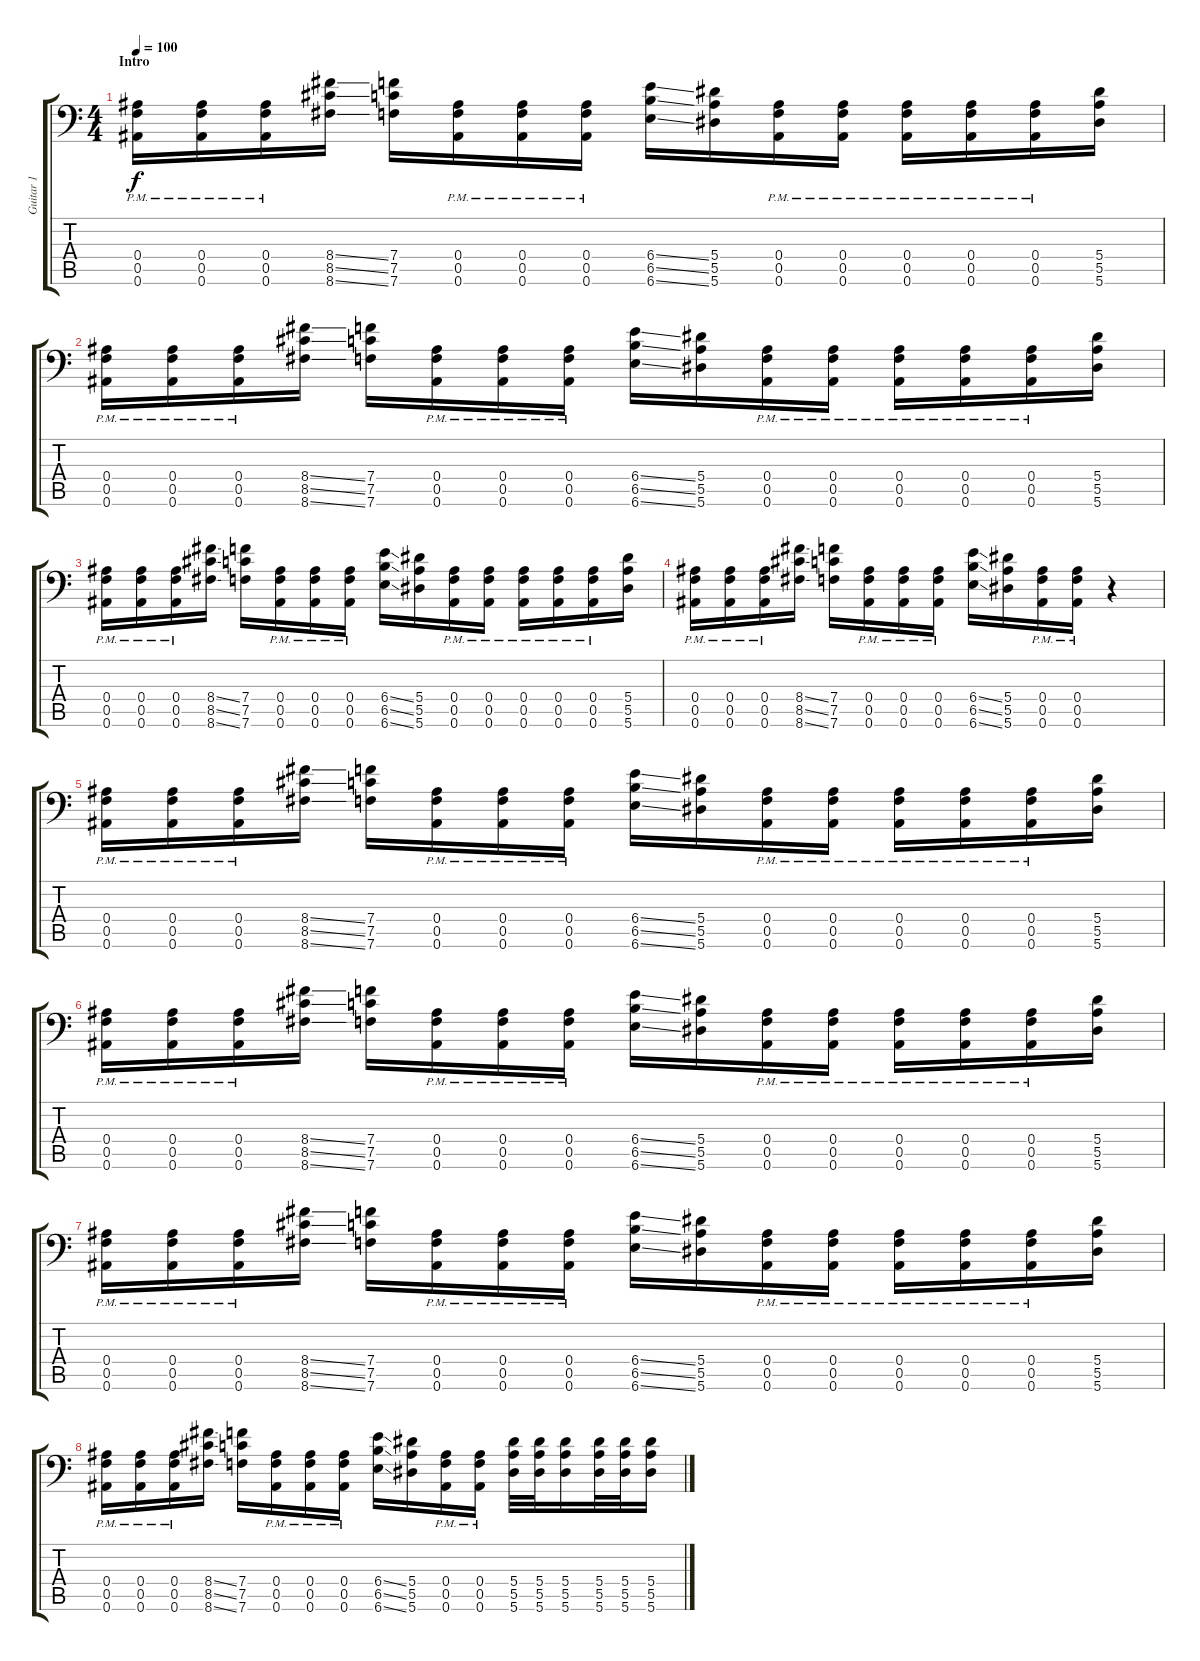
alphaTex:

\track ("Guitar 1" "Guitar 1") {instrument distortionguitar}
\staff {score tabs}
\tuning (C4 G3 Eb3 Bb2 F2 Bb1) {hide}
\ts (4 4)
\section ("" "Intro")
\tempo 100
\clef f4
\ks c
(0.4{pm} 0.5{pm} 0.6{pm}).16{dy f instrument distortionguitar} (0.4{pm} 0.5{pm} 0.6{pm}).16 (0.4{pm} 0.5{pm} 0.6{pm}).16 (8.4{ss} 8.5{ss} 8.6{ss}).16 (7.4 7.5 7.6).16 (0.4{pm} 0.5{pm} 0.6{pm}).16 (0.4{pm} 0.5{pm} 0.6{pm}).16 (0.4{pm} 0.5{pm} 0.6{pm}).16 (6.4{ss} 6.5{ss} 6.6{ss}).16 (5.4 5.5 5.6).16 (0.4{pm} 0.5{pm} 0.6{pm}).16 (0.4{pm} 0.5{pm} 0.6{pm}).16 (0.4{pm} 0.5{pm} 0.6{pm}).16 (0.4{pm} 0.5{pm} 0.6{pm}).16 (0.4{pm} 0.5{pm} 0.6{pm}).16 (5.4 5.5 5.6).16 |
(0.4{pm} 0.5{pm} 0.6{pm}).16 (0.4{pm} 0.5{pm} 0.6{pm}).16 (0.4{pm} 0.5{pm} 0.6{pm}).16 (8.4{ss} 8.5{ss} 8.6{ss}).16 (7.4 7.5 7.6).16 (0.4{pm} 0.5{pm} 0.6{pm}).16 (0.4{pm} 0.5{pm} 0.6{pm}).16 (0.4{pm} 0.5{pm} 0.6{pm}).16 (6.4{ss} 6.5{ss} 6.6{ss}).16 (5.4 5.5 5.6).16 (0.4{pm} 0.5{pm} 0.6{pm}).16 (0.4{pm} 0.5{pm} 0.6{pm}).16 (0.4{pm} 0.5{pm} 0.6{pm}).16 (0.4{pm} 0.5{pm} 0.6{pm}).16 (0.4{pm} 0.5{pm} 0.6{pm}).16 (5.4 5.5 5.6).16 |
(0.4{pm} 0.5{pm} 0.6{pm}).16 (0.4{pm} 0.5{pm} 0.6{pm}).16 (0.4{pm} 0.5{pm} 0.6{pm}).16 (8.4{ss} 8.5{ss} 8.6{ss}).16 (7.4 7.5 7.6).16 (0.4{pm} 0.5{pm} 0.6{pm}).16 (0.4{pm} 0.5{pm} 0.6{pm}).16 (0.4{pm} 0.5{pm} 0.6{pm}).16 (6.4{ss} 6.5{ss} 6.6{ss}).16 (5.4 5.5 5.6).16 (0.4{pm} 0.5{pm} 0.6{pm}).16 (0.4{pm} 0.5{pm} 0.6{pm}).16 (0.4{pm} 0.5{pm} 0.6{pm}).16 (0.4{pm} 0.5{pm} 0.6{pm}).16 (0.4{pm} 0.5{pm} 0.6{pm}).16 (5.4 5.5 5.6).16 |
(0.4{pm} 0.5{pm} 0.6{pm}).16 (0.4{pm} 0.5{pm} 0.6{pm}).16 (0.4{pm} 0.5{pm} 0.6{pm}).16 (8.4{ss} 8.5{ss} 8.6{ss}).16 (7.4 7.5 7.6).16 (0.4{pm} 0.5{pm} 0.6{pm}).16 (0.4{pm} 0.5{pm} 0.6{pm}).16 (0.4{pm} 0.5{pm} 0.6{pm}).16 (6.4{ss} 6.5{ss} 6.6{ss}).16 (5.4 5.5 5.6).16 (0.4{pm} 0.5{pm} 0.6{pm}).16 (0.4{pm} 0.5{pm} 0.6{pm}).16 r.4 |
(0.4{pm} 0.5{pm} 0.6{pm}).16 (0.4{pm} 0.5{pm} 0.6{pm}).16 (0.4{pm} 0.5{pm} 0.6{pm}).16 (8.4{ss} 8.5{ss} 8.6{ss}).16 (7.4 7.5 7.6).16 (0.4{pm} 0.5{pm} 0.6{pm}).16 (0.4{pm} 0.5{pm} 0.6{pm}).16 (0.4{pm} 0.5{pm} 0.6{pm}).16 (6.4{ss} 6.5{ss} 6.6{ss}).16 (5.4 5.5 5.6).16 (0.4{pm} 0.5{pm} 0.6{pm}).16 (0.4{pm} 0.5{pm} 0.6{pm}).16 (0.4{pm} 0.5{pm} 0.6{pm}).16 (0.4{pm} 0.5{pm} 0.6{pm}).16 (0.4{pm} 0.5{pm} 0.6{pm}).16 (5.4 5.5 5.6).16 |
(0.4{pm} 0.5{pm} 0.6{pm}).16 (0.4{pm} 0.5{pm} 0.6{pm}).16 (0.4{pm} 0.5{pm} 0.6{pm}).16 (8.4{ss} 8.5{ss} 8.6{ss}).16 (7.4 7.5 7.6).16 (0.4{pm} 0.5{pm} 0.6{pm}).16 (0.4{pm} 0.5{pm} 0.6{pm}).16 (0.4{pm} 0.5{pm} 0.6{pm}).16 (6.4{ss} 6.5{ss} 6.6{ss}).16 (5.4 5.5 5.6).16 (0.4{pm} 0.5{pm} 0.6{pm}).16 (0.4{pm} 0.5{pm} 0.6{pm}).16 (0.4{pm} 0.5{pm} 0.6{pm}).16 (0.4{pm} 0.5{pm} 0.6{pm}).16 (0.4{pm} 0.5{pm} 0.6{pm}).16 (5.4 5.5 5.6).16 |
(0.4{pm} 0.5{pm} 0.6{pm}).16 (0.4{pm} 0.5{pm} 0.6{pm}).16 (0.4{pm} 0.5{pm} 0.6{pm}).16 (8.4{ss} 8.5{ss} 8.6{ss}).16 (7.4 7.5 7.6).16 (0.4{pm} 0.5{pm} 0.6{pm}).16 (0.4{pm} 0.5{pm} 0.6{pm}).16 (0.4{pm} 0.5{pm} 0.6{pm}).16 (6.4{ss} 6.5{ss} 6.6{ss}).16 (5.4 5.5 5.6).16 (0.4{pm} 0.5{pm} 0.6{pm}).16 (0.4{pm} 0.5{pm} 0.6{pm}).16 (0.4{pm} 0.5{pm} 0.6{pm}).16 (0.4{pm} 0.5{pm} 0.6{pm}).16 (0.4{pm} 0.5{pm} 0.6{pm}).16 (5.4 5.5 5.6).16 |
(0.4{pm} 0.5{pm} 0.6{pm}).16 (0.4{pm} 0.5{pm} 0.6{pm}).16 (0.4{pm} 0.5{pm} 0.6{pm}).16 (8.4{ss} 8.5{ss} 8.6{ss}).16 (7.4 7.5 7.6).16 (0.4{pm} 0.5{pm} 0.6{pm}).16 (0.4{pm} 0.5{pm} 0.6{pm}).16 (0.4{pm} 0.5{pm} 0.6{pm}).16 (6.4{ss} 6.5{ss} 6.6{ss}).16 (5.4 5.5 5.6).16 (0.4{pm} 0.5{pm} 0.6{pm}).16 (0.4{pm} 0.5{pm} 0.6{pm}).16 (5.4 5.5 5.6).32 (5.4 5.5 5.6).32 (5.4 5.5 5.6).16 (5.4 5.5 5.6).32 (5.4 5.5 5.6).32 (5.4 5.5 5.6).16
